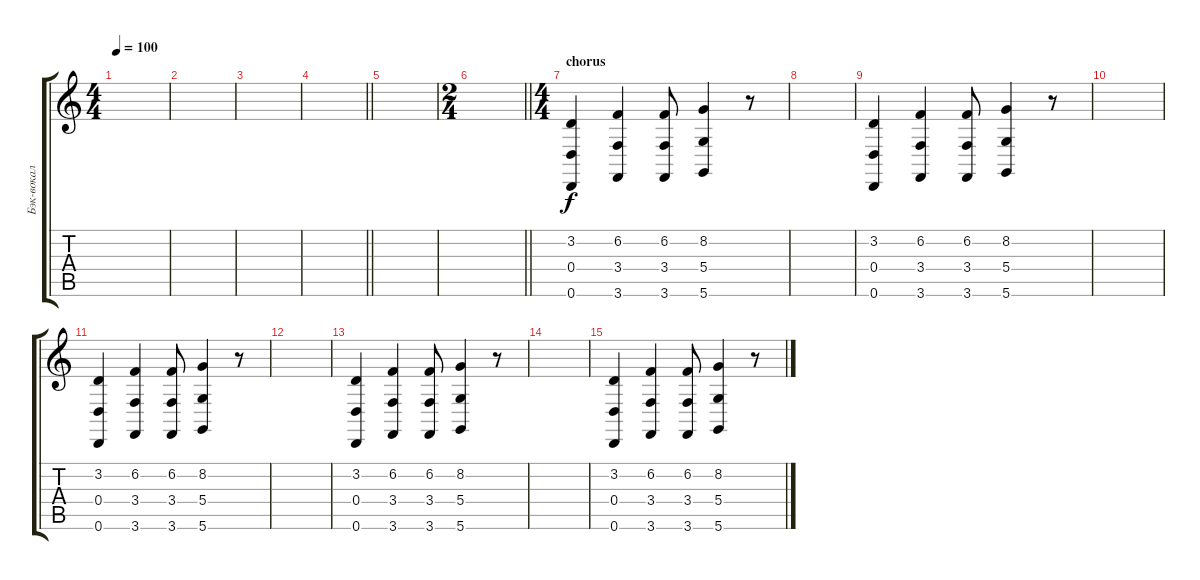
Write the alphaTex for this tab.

\track ("Бэк-вокал" "Бэк-вокал") {instrument lead2sawtooth}
\staff {score tabs}
\tuning (E4 B3 G3 D3 A2 D2) {hide}
\ts (4 4)
\tempo 100
\clef g2
\ks c
|
|
|
\barLineRight lightlight
|
|
\ts (2 4)
\barLineRight lightlight
|
\ts (4 4)
\section ("" "chorus")
(3.2 0.4 0.6).4 (6.2 3.4 3.6).4 (6.2 3.4 3.6).8 (8.2 5.4 5.6).4 r.8 |
|
(3.2 0.4 0.6).4 (6.2 3.4 3.6).4 (6.2 3.4 3.6).8 (8.2 5.4 5.6).4 r.8 |
|
(3.2 0.4 0.6).4 (6.2 3.4 3.6).4 (6.2 3.4 3.6).8 (8.2 5.4 5.6).4 r.8 |
|
(3.2 0.4 0.6).4 (6.2 3.4 3.6).4 (6.2 3.4 3.6).8 (8.2 5.4 5.6).4 r.8 |
|
(3.2 0.4 0.6).4 (6.2 3.4 3.6).4 (6.2 3.4 3.6).8 (8.2 5.4 5.6).4 r.8
